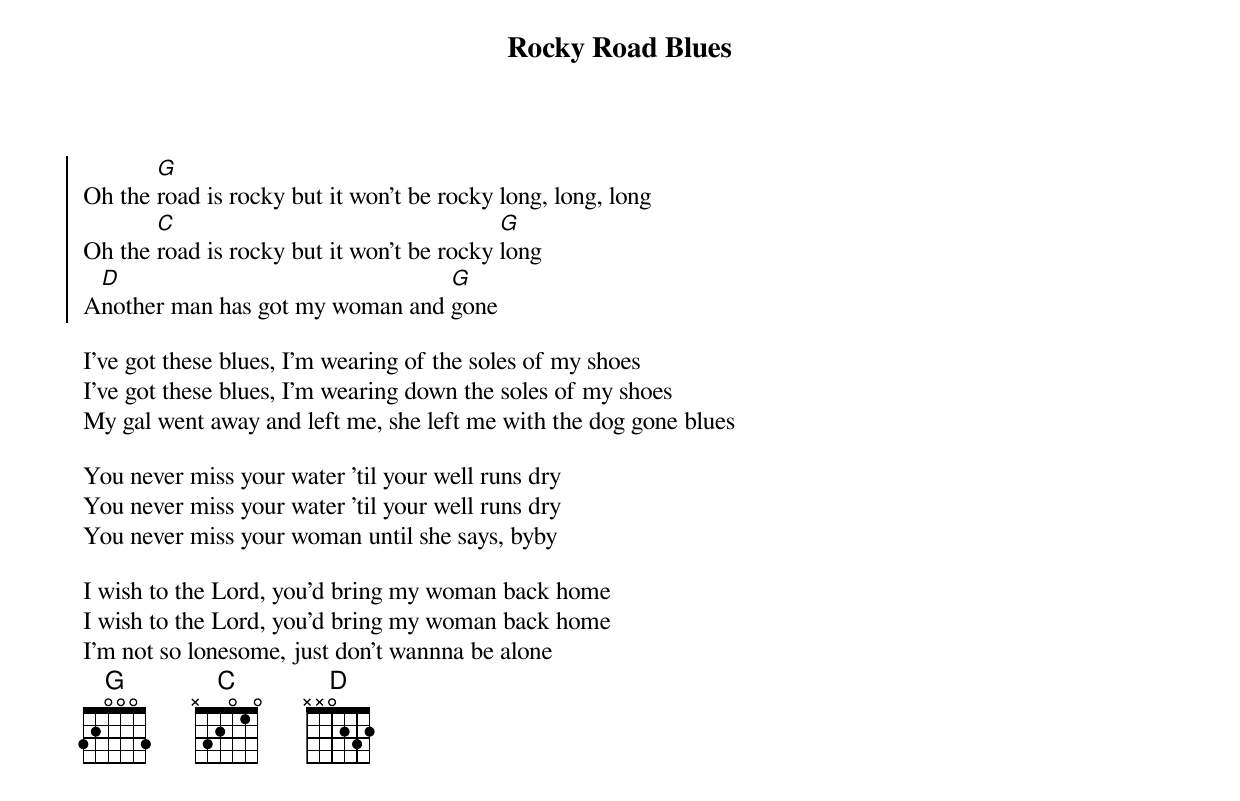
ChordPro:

{title: Rocky Road Blues}

{start_of_chorus}
Oh the [G]road is rocky but it won't be rocky long, long, long
Oh the [C]road is rocky but it won't be rocky [G]long
A[D]nother man has got my woman and [G]gone
{end_of_chorus}

I've got these blues, I'm wearing of the soles of my shoes
I've got these blues, I'm wearing down the soles of my shoes
My gal went away and left me, she left me with the dog gone blues

You never miss your water 'til your well runs dry
You never miss your water 'til your well runs dry
You never miss your woman until she says, byby

I wish to the Lord, you'd bring my woman back home
I wish to the Lord, you'd bring my woman back home
I'm not so lonesome, just don't wannna be alone
